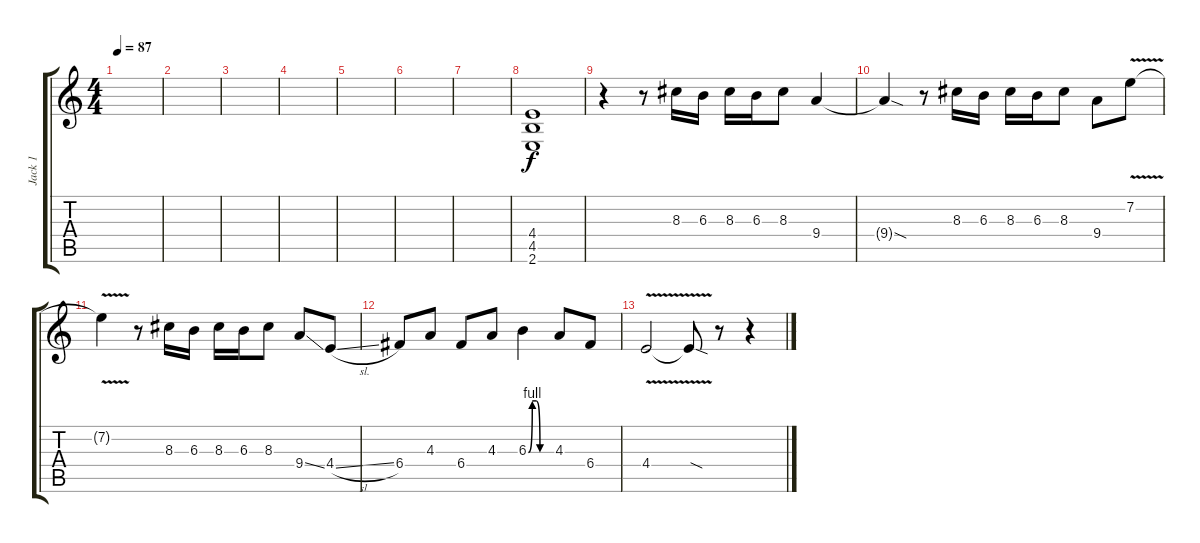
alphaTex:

\track ("Jack 1" "Jack 1") {instrument distortionguitar}
\staff {score tabs}
\tuning (D4 A3 F3 C3 G2 D2) {hide}
\ts (4 4)
\tempo 87
\clef g2
\ks c
|
|
|
|
|
|
|
(4.4 4.5 2.6).1 |
r.4 r.8 8.3.16 6.3.16 8.3.16 6.3.16 8.3.8 9.4.4 |
9.4{sod t}.4 r.8 8.3.16 6.3.16 8.3.16 6.3.16 8.3.8 9.4.8 7.2{v}.8 |
7.2{t}.4 r.8 8.3.16 6.3.16 8.3.16 6.3.16 8.3.8 9.4{ss}.8 4.4{sl}.8 |
6.4.8 4.3.8 6.4.8 4.3.8 6.3{be (custom 0 0 10 4 20 4 30 0 60 0)}.4 4.3.8 6.4.8 |
4.4{v}.2 4.4{sod t}.8 r.8 r.4
